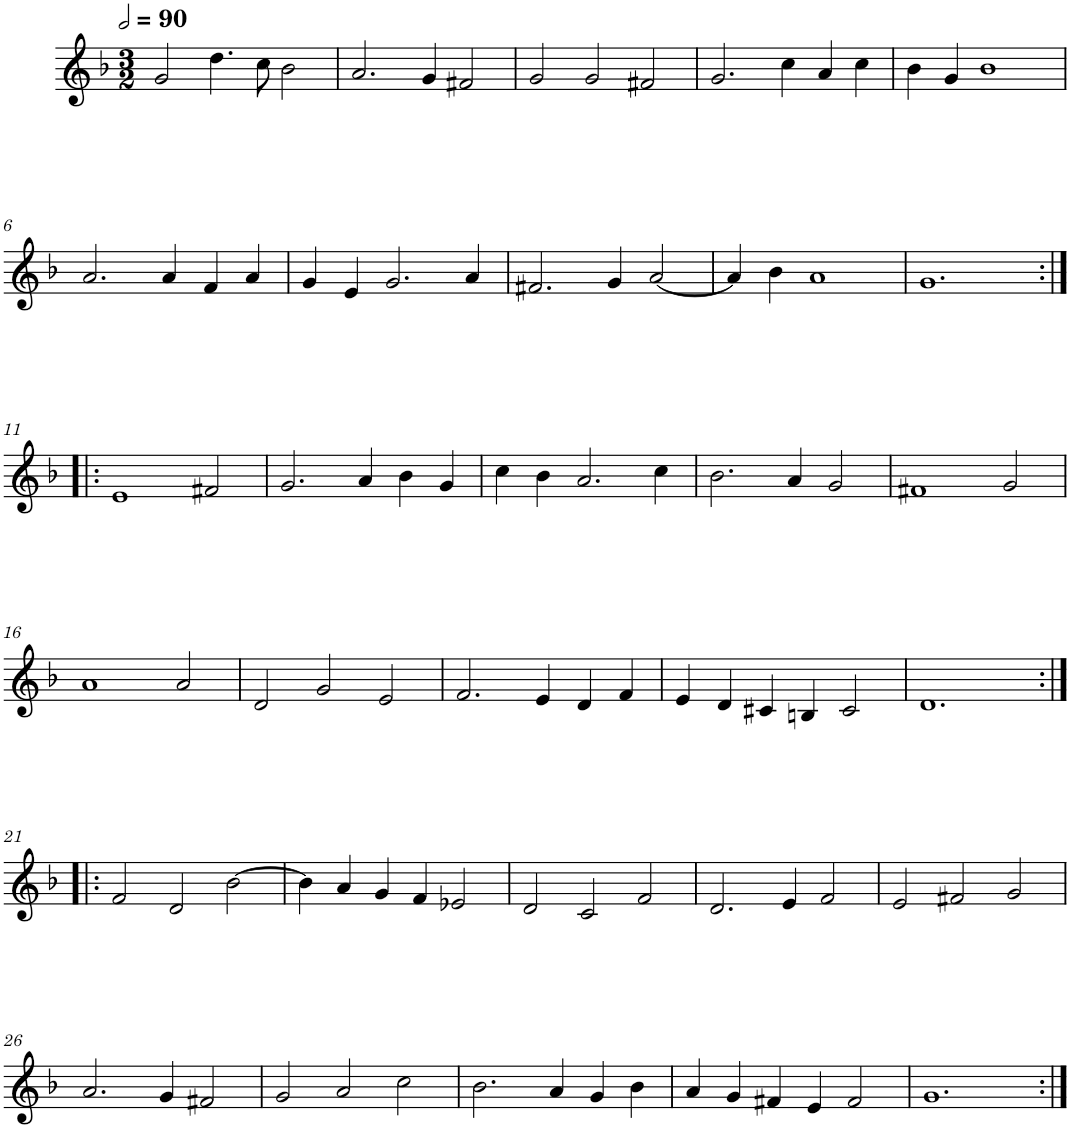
**kern
*part1
*staff1
*I"Quatre parties
*clefG2
*k[b-]
*M3/2
*MM180
=1
2g/
4.dd\
8cc\
2b-\
=2
2.a/
4g/
2f#X/
=3
2g/
2g/
2f#X/
=4
2.g/
4cc\
4a/
4cc\
=5
4b-\
4g/
1b-
!!LO:LB:g=z
=6
2.a/
4a/
4f/
4a/
=7
4g/
4e/
2.g/
4a/
=8
2.f#X/
4g/
[2a/
=9
4a/]
4b-\
1a
=10
1.g
!!LO:LB:g=z
=11:|!|:
1e
2f#X/
=12
2.g/
4a/
4b-\
4g/
=13
4cc\
4b-\
2.a/
4cc\
=14
2.b-\
4a/
2g/
=15
1f#X
2g/
!!LO:LB:g=z
=16
1a
2a/
=17
2d/
2g/
2e/
=18
2.f/
4e/
4d/
4f/
=19
4e/
4d/
4c#X/
4Bn/
2c#/
=20
1.d
!!LO:LB:g=z
=21:|!|:
2f/
2d/
[2b-\
=22
4b-\]
4a/
4g/
4f/
2e-X/
=23
2d/
2c/
2f/
=24
2.d/
4e/
2f/
=25
2e/
2f#X/
2g/
!!LO:LB:g=z
=26
2.a/
4g/
2f#X/
=27
2g/
2a/
2cc\
=28
2.b-\
4a/
4g/
4b-\
=29
4a/
4g/
4f#X/
4e/
2f#/
=30
1.g
=:|!
*-
